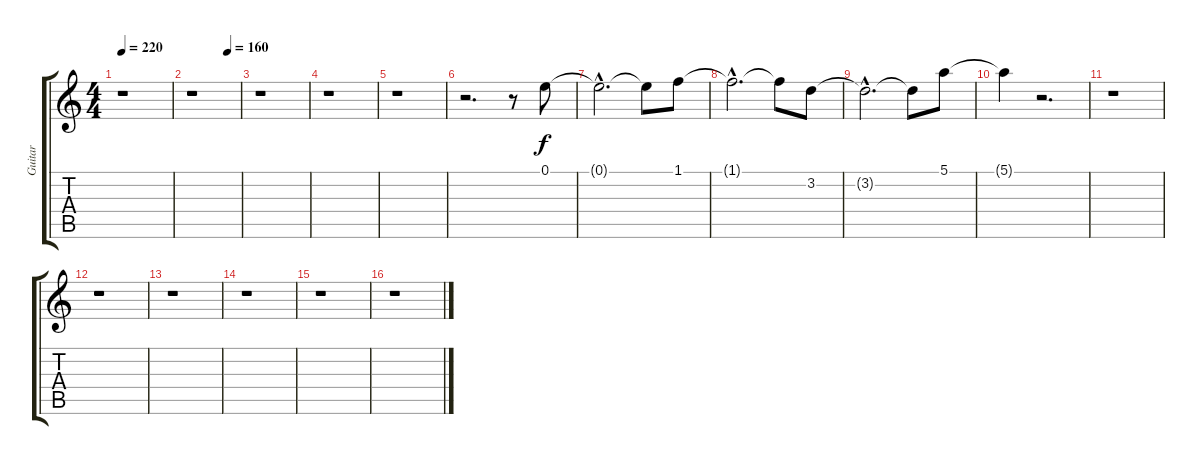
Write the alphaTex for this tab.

\track ("Guitar" "Guitar") {instrument overdrivenguitar}
\staff {score tabs}
\tuning (E4 B3 G3 D3 A2 E2) {hide}
\ts (4 4)
\tempo 220
\clef g2
\ks c
r.1{dy f} |
\tempo (160 0.75)
r.1 |
r.1 |
r.1 |
r.1 |
r.2{d} r.8 0.1.8 |
0.1{hac t}.2{d} 0.1{t}.8 1.1.8 |
1.1{hac t}.2{d} 1.1{t}.8 3.2.8 |
3.2{hac t}.2{d} 3.2{t}.8 5.1.8 |
5.1{t}.4 r.2{d} |
r.1 |
r.1 |
r.1 |
r.1 |
r.1 |
r.1
